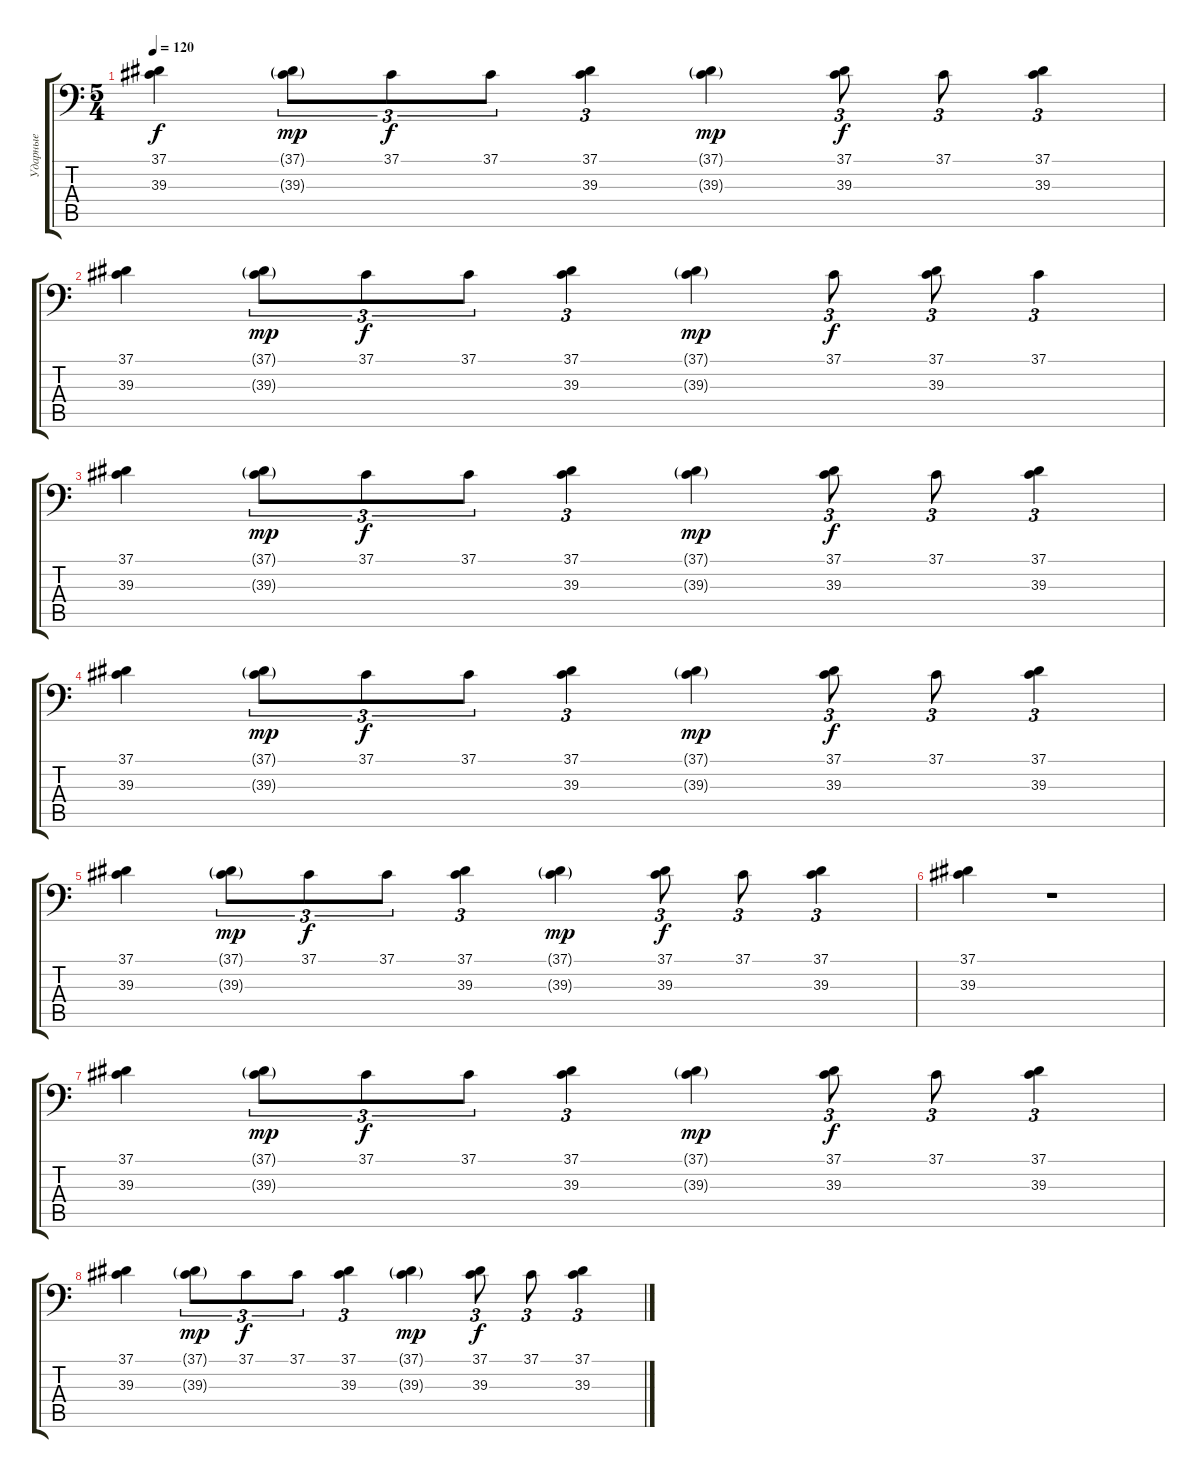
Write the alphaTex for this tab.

\track ("Ударные" "Ударные") {instrument acousticgrandpiano}
\staff {score tabs}
\tuning (C-1 C-1 C-1 C-1 C-1 C-1) {hide}
\ts (5 4)
\tempo 120
\clef f4
\ks c
(37.1 39.3).4{dy f} (37.1{g} 39.3{g}).8{tu (3 2) dy mp} 37.1.8{tu (3 2) dy f} 37.1.8{tu (3 2)} (37.1 39.3).4{tu (3 2)} (37.1{g} 39.3{g}).4{dy mp} (37.1 39.3).8{tu (3 2) dy f} 37.1.8{tu (3 2)} (37.1 39.3).4{tu (3 2)} |
(37.1 39.3).4 (37.1{g} 39.3{g}).8{tu (3 2) dy mp} 37.1.8{tu (3 2) dy f} 37.1.8{tu (3 2)} (37.1 39.3).4{tu (3 2)} (37.1{g} 39.3{g}).4{dy mp} 37.1.8{tu (3 2) dy f} (37.1 39.3).8{tu (3 2)} 37.1.4{tu (3 2)} |
(37.1 39.3).4 (37.1{g} 39.3{g}).8{tu (3 2) dy mp} 37.1.8{tu (3 2) dy f} 37.1.8{tu (3 2)} (37.1 39.3).4{tu (3 2)} (37.1{g} 39.3{g}).4{dy mp} (37.1 39.3).8{tu (3 2) dy f} 37.1.8{tu (3 2)} (37.1 39.3).4{tu (3 2)} |
(37.1 39.3).4 (37.1{g} 39.3{g}).8{tu (3 2) dy mp} 37.1.8{tu (3 2) dy f} 37.1.8{tu (3 2)} (37.1 39.3).4{tu (3 2)} (37.1{g} 39.3{g}).4{dy mp} (37.1 39.3).8{tu (3 2) dy f} 37.1.8{tu (3 2)} (37.1 39.3).4{tu (3 2)} |
(37.1 39.3).4 (37.1{g} 39.3{g}).8{tu (3 2) dy mp} 37.1.8{tu (3 2) dy f} 37.1.8{tu (3 2)} (37.1 39.3).4{tu (3 2)} (37.1{g} 39.3{g}).4{dy mp} (37.1 39.3).8{tu (3 2) dy f} 37.1.8{tu (3 2)} (37.1 39.3).4{tu (3 2)} |
(37.1 39.3).4 r.1 |
(37.1 39.3).4 (37.1{g} 39.3{g}).8{tu (3 2) dy mp} 37.1.8{tu (3 2) dy f} 37.1.8{tu (3 2)} (37.1 39.3).4{tu (3 2)} (37.1{g} 39.3{g}).4{dy mp} (37.1 39.3).8{tu (3 2) dy f} 37.1.8{tu (3 2)} (37.1 39.3).4{tu (3 2)} |
(37.1 39.3).4 (37.1{g} 39.3{g}).8{tu (3 2) dy mp} 37.1.8{tu (3 2) dy f} 37.1.8{tu (3 2)} (37.1 39.3).4{tu (3 2)} (37.1{g} 39.3{g}).4{dy mp} (37.1 39.3).8{tu (3 2) dy f} 37.1.8{tu (3 2)} (37.1 39.3).4{tu (3 2)}
